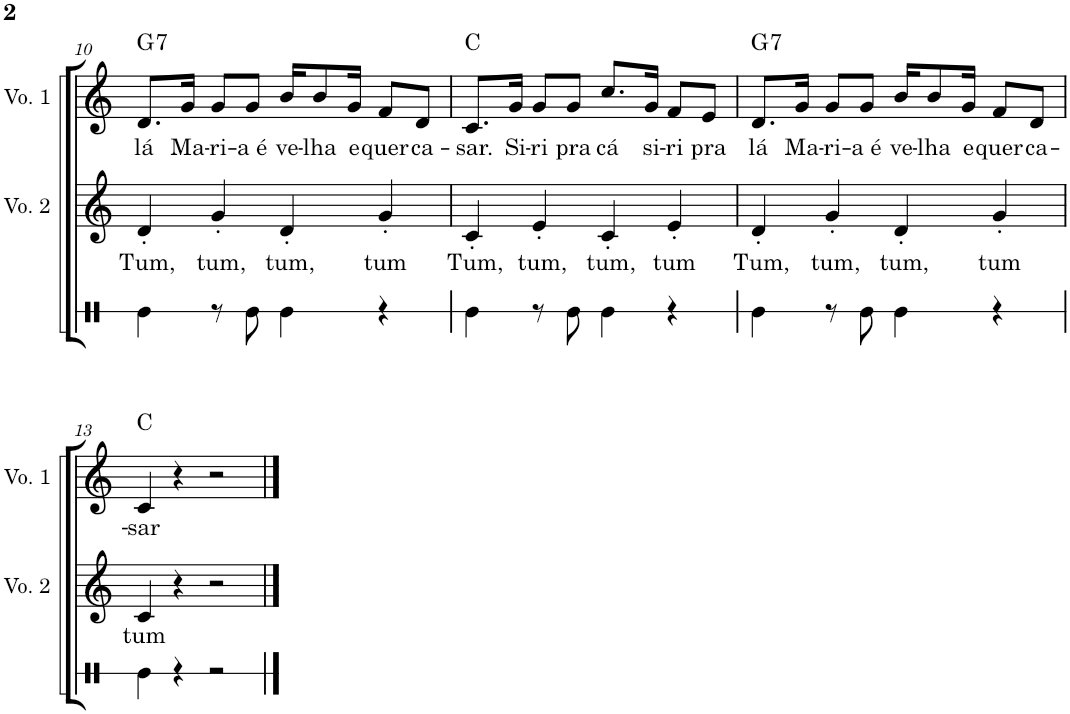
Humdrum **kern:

**kern	**kern	**text	**kern	**text	**harte
*part3	*part2	*part2	*part1	*part1	*part1
*staff3	*staff2	*staff2	*staff1	*staff1	*
*I"Voz 3	*I"Voz 2	*	*I"Voz 1	*	*
*	*I'Vo. 2	*	*I'Vo. 1	*	*
!!LO:PB:g=z
*clefX	*clefG2	*	*clefG2	*	*
*k[]	*k[]	*	*k[]	*	*
*M4/4	*M4/4	*	*M4/4	*	*
=10	=10	=10	=10	=10	=10
!	!	!LO:LY:b	!	!LO:LY:b	!LO:H:kt=7
4Re\	4d'/	Tum,	8.d/L	lá	G:7
!	!	!	!	!LO:LY:b	!
.	.	.	16g/Jk	Ma-	.
!	!	!LO:LY:b	!	!LO:LY:b	!
8r	4g'/	tum,	8g/L	-ri-	.
!	!	!	!	!LO:LY:b	!
8Re\	.	.	8g/J	-a é	.
!	!	!LO:LY:b	!	!LO:LY:b	!
4Re\	4d'/	tum,	16b/KL	ve-	.
!	!	!	!	!LO:LY:b	!
.	.	.	8b/	-lha	.
!	!	!	!	!LO:LY:b	!
.	.	.	16g/Jk	e	.
!	!	!LO:LY:b	!	!LO:LY:b	!
4r	4g'/	tum	8f/L	quer	.
!	!	!	!	!LO:LY:b	!
.	.	.	8d/J	ca-	.
=11	=11	=11	=11	=11	=11
!	!	!LO:LY:b	!	!LO:LY:b	!
4Re\	4c'/	Tum,	8.c/L	-sar.	C:maj
!	!	!	!	!LO:LY:b	!
.	.	.	16g/Jk	Si-	.
!	!	!LO:LY:b	!	!LO:LY:b	!
8r	4e'/	tum,	8g/L	-ri	.
!	!	!	!	!LO:LY:b	!
8Re\	.	.	8g/J	pra	.
!	!	!LO:LY:b	!	!LO:LY:b	!
4Re\	4c'/	tum,	8.cc/L	cá	.
!	!	!	!	!LO:LY:b	!
.	.	.	16g/Jk	si-	.
!	!	!LO:LY:b	!	!LO:LY:b	!
4r	4e'/	tum	8f/L	-ri	.
!	!	!	!	!LO:LY:b	!
.	.	.	8e/J	pra	.
=12	=12	=12	=12	=12	=12
!	!	!LO:LY:b	!	!LO:LY:b	!LO:H:kt=7
4Re\	4d'/	Tum,	8.d/L	lá	G:7
!	!	!	!	!LO:LY:b	!
.	.	.	16g/Jk	Ma-	.
!	!	!LO:LY:b	!	!LO:LY:b	!
8r	4g'/	tum,	8g/L	-ri-	.
!	!	!	!	!LO:LY:b	!
8Re\	.	.	8g/J	-a é	.
!	!	!LO:LY:b	!	!LO:LY:b	!
4Re\	4d'/	tum,	16b/KL	ve-	.
!	!	!	!	!LO:LY:b	!
.	.	.	8b/	-lha	.
!	!	!	!	!LO:LY:b	!
.	.	.	16g/Jk	e	.
!	!	!LO:LY:b	!	!LO:LY:b	!
4r	4g'/	tum	8f/L	quer	.
!	!	!	!	!LO:LY:b	!
.	.	.	8d/J	ca-	.
!!LO:LB:g=z
=13	=13	=13	=13	=13	=13
!	!	!LO:LY:b	!	!LO:LY:b	!
4Re\	4c/	tum	4c/	-sar	C:maj
4r	4r	.	4r	.	.
2r	2r	.	2r	.	.
==	==	==	==	==	==
*-	*-	*-	*-	*-	*-
